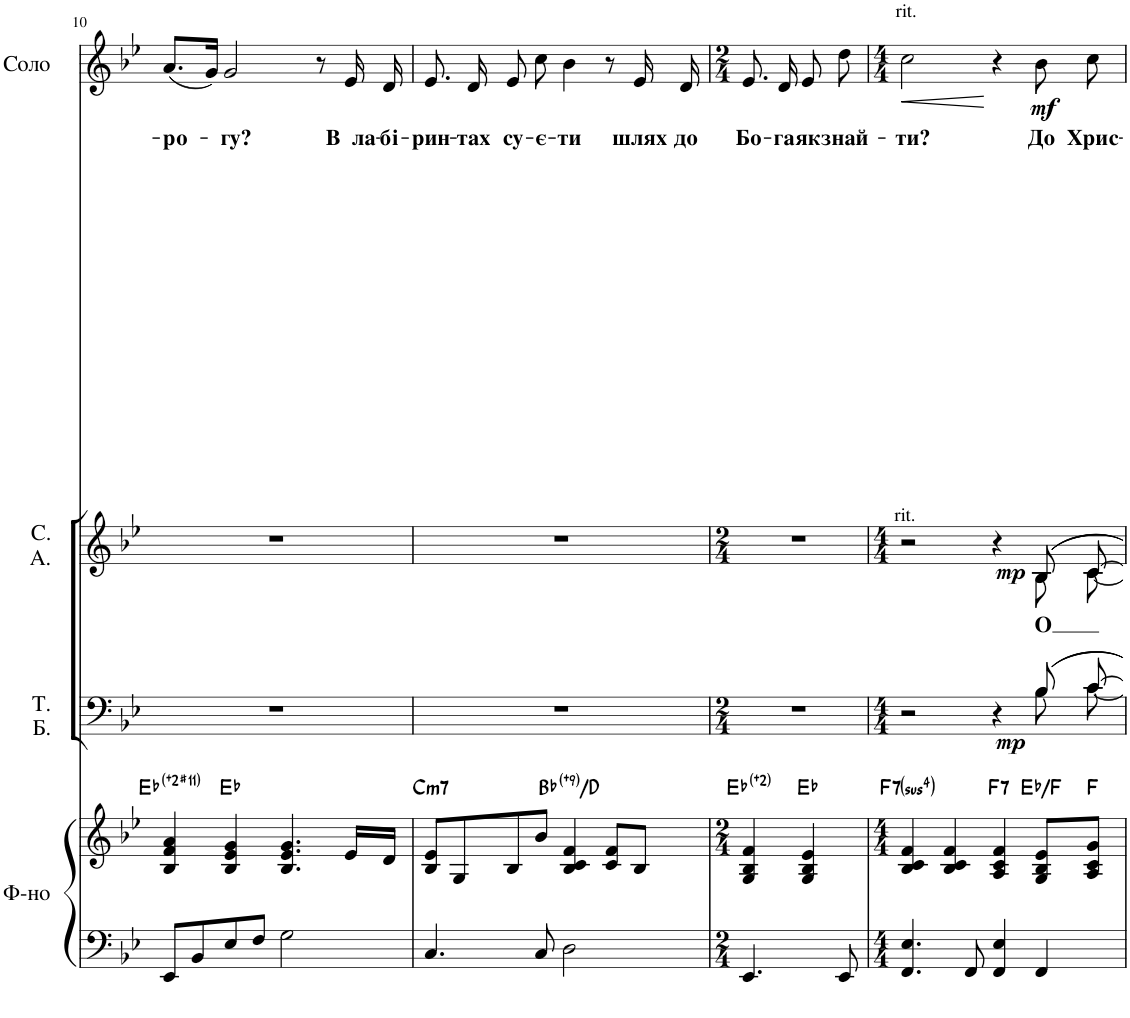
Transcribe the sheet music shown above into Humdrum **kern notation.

**kern	**kern	**harte	**kern	**dynam	**kern	**text	**text	**dynam	**kern	**text	**text	**dynam
*part4	*part4	*part4	*part3	*part3	*part2	*part2	*part2	*part2	*part1	*part1	*part1	*part1
*staff5	*staff4	*	*staff3	*staff3	*staff2	*staff2	*staff2	*staff2	*staff1	*staff1	*staff1	*staff1
*I"Фортепиано	*	*	*I"Т. Б.	*	*I"С. А.	*	*	*	*I"Соло	*	*	*
!!LO:PB:g=z
*clefF4	*clefG2	*	*clefF4	*	*clefG2	*	*	*	*clefG2	*	*	*
*k[b-e-]	*k[b-e-]	*	*k[b-e-]	*	*k[b-e-]	*	*	*	*k[b-e-]	*	*	*
*M4/4	*M4/4	*	*M4/4	*	*M4/4	*	*	*	*M4/4	*	*	*
=10	=10	=10	=10	=10	=10	=10	=10	=10	=10	=10	=10	=10
!	!	!	!	!	!	!	!	!	!	!	!LO:LY:b	!
8EE-/L	4B-/ 4f/ 4a/	Eb:maj(#2,#11)	1r	.	1r	.	.	.	(8.a/L	.	-ро-	.
8BB-/	.	.	.	.	.	.	.	.	.	.	.	.
.	.	.	.	.	.	.	.	.	16g/Jk)	.	.	.
!	!	!	!	!	!	!	!	!	!	!	!LO:LY:b	!
8E-/	4B-/ 4e-/ 4g/	Eb:maj	.	.	.	.	.	.	2g/	.	-гу?	.
8F/J	.	.	.	.	.	.	.	.	.	.	.	.
2G\	4.B-/ 4.e-/ 4.g/	.	.	.	.	.	.	.	.	.	.	.
.	.	.	.	.	.	.	.	.	8r	.	.	.
!	!	!	!	!	!	!	!	!	!	!	!LO:LY:b	!
.	16e-/LL	.	.	.	.	.	.	.	16e-/	.	В ла-	.
!	!	!	!	!	!	!	!	!	!	!	!LO:LY:b	!
.	16d/JJ	.	.	.	.	.	.	.	16d/	.	-бі-	.
=11	=11	=11	=11	=11	=11	=11	=11	=11	=11	=11	=11	=11
!	!	!LO:H:kt=m7	!	!	!	!	!	!	!	!	!LO:LY:b	!
4.C/	8B-/ 8e-/L	C:min7	1r	.	1r	.	.	.	8.e-/	.	-рин-	.
.	8G/	.	.	.	.	.	.	.	.	.	.	.
!	!	!	!	!	!	!	!	!	!	!	!LO:LY:b	!
.	.	.	.	.	.	.	.	.	16d/	.	-тах	.
!	!	!	!	!	!	!	!	!	!	!	!LO:LY:b	!
.	8B-/	.	.	.	.	.	.	.	8e-/	.	су-	.
!	!	!	!	!	!	!	!	!	!	!	!LO:LY:b	!
8C/	8b-/J	.	.	.	.	.	.	.	8cc\	.	-є-	.
!	!	!	!	!	!	!	!	!	!	!	!LO:LY:b	!
2D\	4B-/ 4c/ 4f/	Bb:maj(#9)/3	.	.	.	.	.	.	4b-\	.	-ти	.
.	8c/ 8f/L	.	.	.	.	.	.	.	8r	.	.	.
!	!	!	!	!	!	!	!	!	!	!	!LO:LY:b	!
.	8B-/J	.	.	.	.	.	.	.	16e-/	.	шлях	.
!	!	!	!	!	!	!	!	!	!	!	!LO:LY:b	!
.	.	.	.	.	.	.	.	.	16d/	.	до	.
=12	=12	=12	=12	=12	=12	=12	=12	=12	=12	=12	=12	=12
*M2/4	*M2/4	*	*M2/4	*	*M2/4	*	*	*	*M2/4	*	*	*
!	!	!	!	!	!	!	!	!	!	!	!LO:LY:b	!
4.EE-/	4G/ 4B-/ 4f/	Eb:maj(#2)	2r	.	2r	.	.	.	8.e-/	.	Бо-	.
!	!	!	!	!	!	!	!	!	!	!	!LO:LY:b	!
.	.	.	.	.	.	.	.	.	16d/	.	-га	.
!	!	!	!	!	!	!	!	!	!	!	!LO:LY:b	!
.	4G/ 4B-/ 4e-/	Eb:maj	.	.	.	.	.	.	8e-/	.	як	.
!	!	!	!	!	!	!	!	!	!	!	!LO:LY:b	!
8EE-/	.	.	.	.	.	.	.	.	8dd\	.	знай-	.
=13	=13	=13	=13	=13	=13	=13	=13	=13	=13	=13	=13	=13
*M4/4	*M4/4	*	*M4/4	*	*M4/4	*	*	*	*M4/4	*	*	*
*	*	*	*^	*	*^	*	*	*	*	*	*	*
!	!	!	!	!	!	!	!	!	!	!	!LO:TX:b:t=rit.	!	!	!
!	!	!	!	!	!	!	!	!	!	!	!LO:TX:a:t=rit.	!	!	!
!	!	!LO:H:kt=74	!	!	!	!	!	!	!	!	!	!	!LO:LY:b	!LO:HP:b
4.FF/ 4.E-/	4B-/ 4c/ 4f/	F:sus4(7)	2r	2.ryy	.	2r	2.ryy	.	.	.	2cc\	.	-ти?	<
.	4B-/ 4c/ 4f/	.	.	.	.	.	.	.	.	.	.	.	.	.
8FF/	.	.	.	.	.	.	.	.	.	.	.	.	.	.
!	!	!LO:H:kt=7	!	!	!LO:DY:b	!	!	!	!	!LO:DY:b	!	!	!	!
4FF/ 4E-/	4A/ 4c/ 4f/	F:7	4r	.	mp	4r	.	.	.	mp	4r	.	.	[
!	!	!	!	!	!	!	!	!	!LO:LY:b	!	!	!	!LO:LY:b	!LO:DY:b
4FF/	8G/ 8B-/ 8e-/L	Eb:maj/2	8B-/L	8B-\L	.	8B-/L	8B-\L	.	О	.	8b-\	.	До	mf
!	!	!	!	!	!	!	!	!	!	!	!	!	!LO:LY:b	!
.	8A/ 8c/ 8g/J	F:maj	[8c/J	[8c\J	.	[8c/J	[8c\J	.	.	.	8cc\	.	Хрис-	.
*	*	*	*v	*v	*	*	*	*	*	*	*	*	*	*
*	*	*	*	*	*v	*v	*	*	*	*	*	*	*
=	=	=	=	=	=	=	=	=	=	=	=	=
*-	*-	*-	*-	*-	*-	*-	*-	*-	*-	*-	*-	*-
